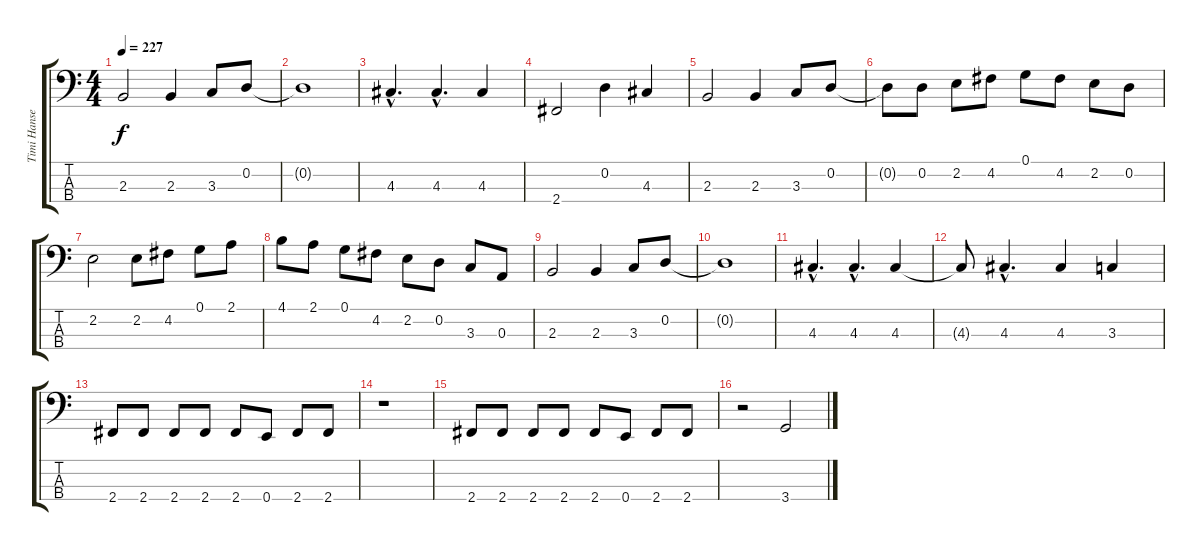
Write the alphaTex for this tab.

\track ("Timi Hansen" "Timi Hanse") {instrument electricbasspick}
\staff {score tabs}
\tuning (G2 D2 A1 E1) {hide}
\ts (4 4)
\tempo 227
\clef f4
\ks c
2.3.2{dy f} 2.3.4 3.3.8 0.2.8 |
0.2{t}.1 |
4.3{hac}.4{d} 4.3{hac}.4{d} 4.3.4 |
2.4.2 0.2.4 4.3.4 |
2.3.2 2.3.4 3.3.8 0.2.8 |
0.2{t}.8 0.2.8 2.2.8 4.2.8 0.1.8 4.2.8 2.2.8 0.2.8 |
2.2.2 2.2.8 4.2.8 0.1.8 2.1.8 |
4.1.8 2.1.8 0.1.8 4.2.8 2.2.8 0.2.8 3.3.8 0.3.8 |
2.3.2 2.3.4 3.3.8 0.2.8 |
0.2{t}.1 |
4.3{hac}.4{d} 4.3{hac}.4{d} 4.3.4 |
4.3{t}.8 4.3{hac}.4{d} 4.3.4 3.3.4 |
2.4.8 2.4.8 2.4.8 2.4.8 2.4.8 0.4.8 2.4.8 2.4.8 |
r.1 |
2.4.8 2.4.8 2.4.8 2.4.8 2.4.8 0.4.8 2.4.8 2.4.8 |
r.2 3.4.2
